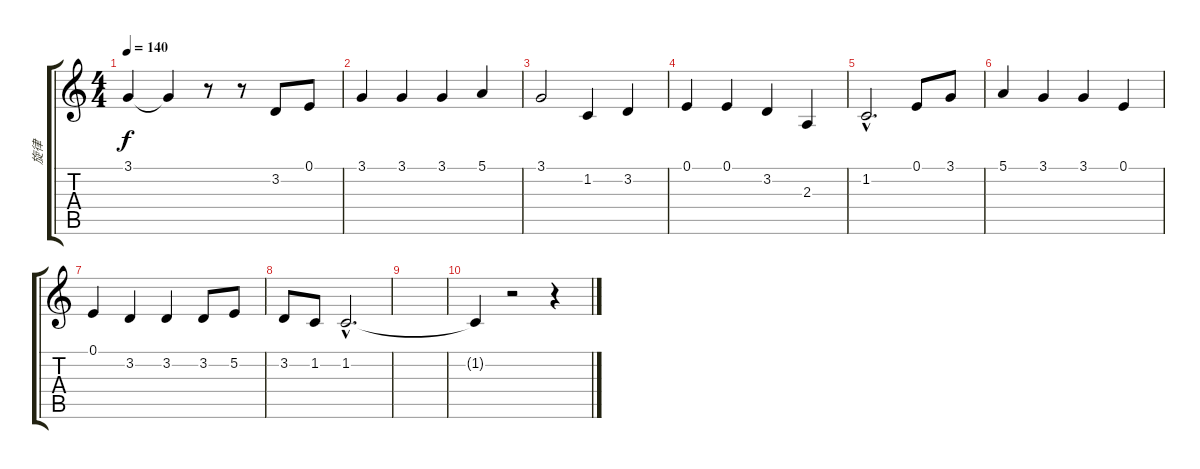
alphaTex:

\track ("旋律" "旋律") {instrument pad5bowed}
\staff {score tabs}
\tuning (E4 B3 G3 D3 A2 E2) {hide}
\ts (4 4)
\tempo 140
\clef g2
\ks c
3.1{t}.4{dy f} 3.1{t}.4 r.8 r.8 3.2.8 0.1.8 |
3.1.4 3.1.4 3.1.4 5.1.4 |
3.1.2 1.2.4 3.2.4 |
0.1.4 0.1.4 3.2.4 2.3.4 |
1.2{hac}.2{d} 0.1.8 3.1.8 |
5.1.4 3.1.4 3.1.4 0.1.4 |
0.1.4 3.2.4 3.2.4 3.2.8 5.2.8 |
3.2.8 1.2.8 1.2{hac}.2{d} |
|
1.2{t}.4 r.2 r.4
